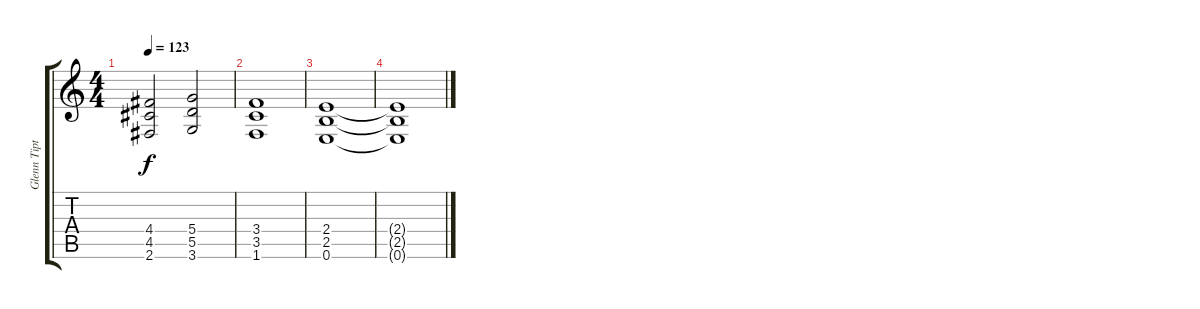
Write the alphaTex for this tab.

\track ("Glenn Tipton" "Glenn Tipt") {instrument distortionguitar}
\staff {score tabs}
\tuning (E4 B3 G3 D3 A2 E2) {hide}
\ts (4 4)
\tempo 123
\clef g2
\ks c
(4.4 4.5 2.6).2{dy f} (5.4 5.5 3.6).2 |
(3.4 3.5 1.6).1 |
(2.4 2.5 0.6).1 |
(2.4{t} 2.5{t} 0.6{t}).1
